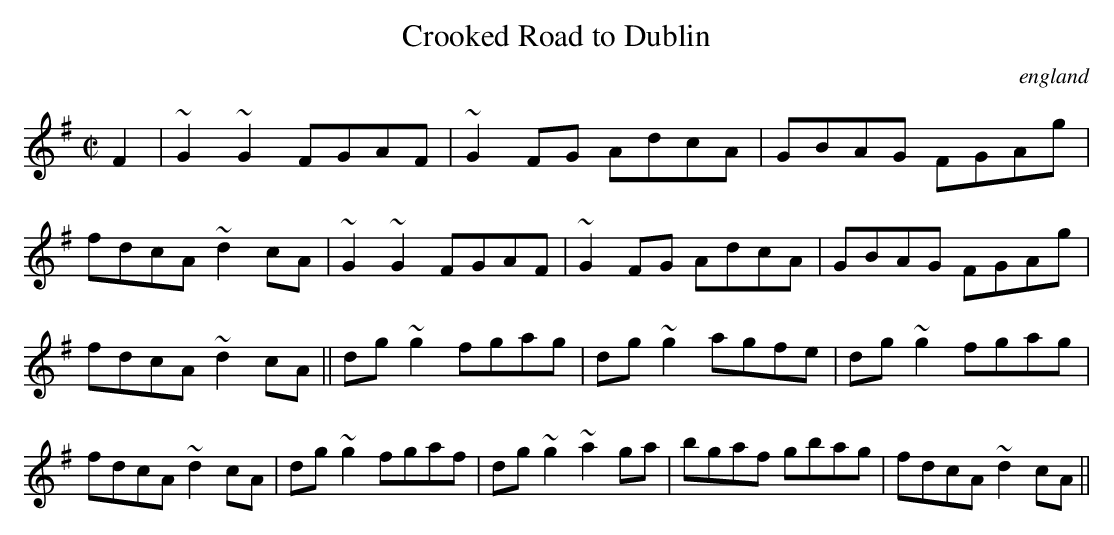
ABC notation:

X:1
T:Crooked Road to Dublin
O:england
E:10
M:C|
K:G
F2|~G2~G2 FGAF|~G2 FG AdcA|GBAG FGAg|fdcA ~d2 cA|\
~G2 ~G2 FGAF|~G2 FG AdcA|GBAG FGAg|fdcA ~d2cA||\
dg~g2 fgag|dg~g2 agfe|dg~g2 fgag|fdcA ~d2cA|\
dg ~g2fgaf|dg ~g2 ~a2ga|bgaf gbag|fdcA ~d2cA||
